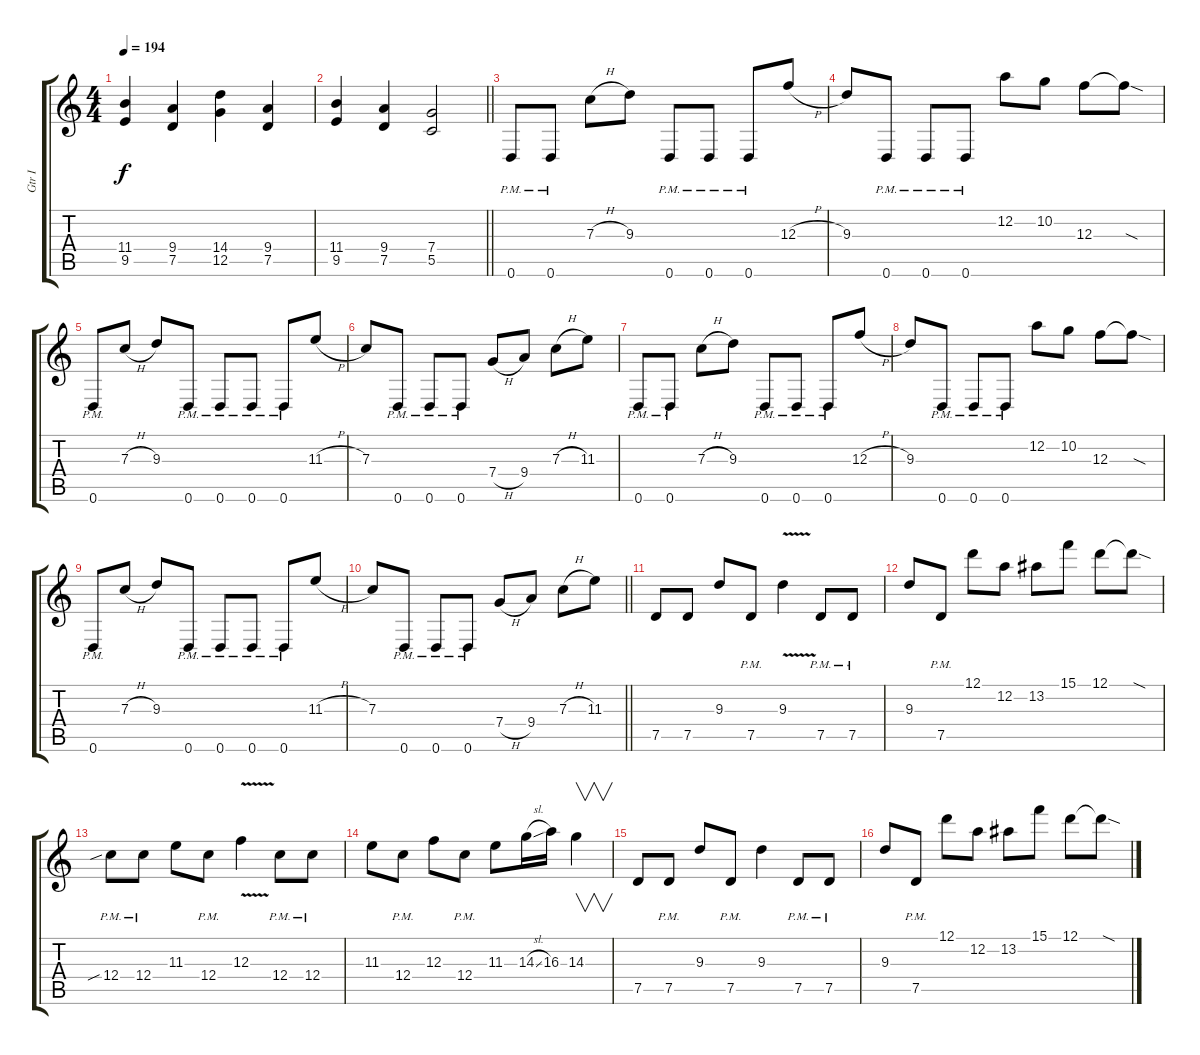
\track ("Gtr I" "Gtr I") {instrument distortionguitar}
\staff {score tabs}
\tuning (D4 A3 F3 C3 G2 D2) {hide}
\ts (4 4)
\tempo 194
\clef g2
\ks c
(11.4 9.5).4{dy f volume 14} (9.4 7.5).4 (14.4 12.5).4 (9.4 7.5).4 |
\barLineRight lightlight
(11.4 9.5).4 (9.4 7.5).4 (7.4 5.5).2 |
0.6{pm}.8 0.6{pm}.8 7.3{h}.8 9.3.8 0.6{pm}.8 0.6{pm}.8 0.6{pm}.8 12.3{h}.8 |
9.3.8 0.6{pm}.8 0.6{pm}.8 0.6{pm}.8 12.2.8 10.2.8 12.3.8 12.3{sod t}.8 |
0.6{pm}.8 7.3{h}.8 9.3.8 0.6{pm}.8 0.6{pm}.8 0.6{pm}.8 0.6{pm}.8 11.3{h}.8 |
7.3.8 0.6{pm}.8 0.6{pm}.8 0.6{pm}.8 7.4{h}.8 9.4.8 7.3{h}.8 11.3.8 |
0.6{pm}.8 0.6{pm}.8 7.3{h}.8 9.3.8 0.6{pm}.8 0.6{pm}.8 0.6{pm}.8 12.3{h}.8 |
9.3.8 0.6{pm}.8 0.6{pm}.8 0.6{pm}.8 12.2.8 10.2.8 12.3.8 12.3{sod t}.8 |
0.6{pm}.8 7.3{h}.8 9.3.8 0.6{pm}.8 0.6{pm}.8 0.6{pm}.8 0.6{pm}.8 11.3{h}.8 |
\barLineRight lightlight
7.3.8 0.6{pm}.8 0.6{pm}.8 0.6{pm}.8 7.4{h}.8 9.4.8 7.3{h}.8 11.3.8 |
7.5.8 7.5.8 9.3.8 7.5{pm}.8 9.3{v}.4 7.5{pm}.8 7.5{pm}.8 |
9.3.8 7.5{pm}.8 12.1.8 12.2.8 13.2.8 15.1.8 12.1.8 12.1{sod t}.8 |
12.4{sib pm}.8 12.4{pm}.8 11.3.8 12.4{pm}.8 12.3{v}.4 12.4{pm}.8 12.4{pm}.8 |
11.3.8 12.4{pm}.8 12.3.8 12.4{pm}.8 11.3.8 14.3{sl}.16 16.3.16 14.3.4{v} |
7.5.8 7.5{pm}.8 9.3.8 7.5{pm}.8 9.3.4 7.5{pm}.8 7.5{pm}.8 |
9.3.8 7.5{pm}.8 12.1.8 12.2.8 13.2.8 15.1.8 12.1.8 12.1{sod t}.8
